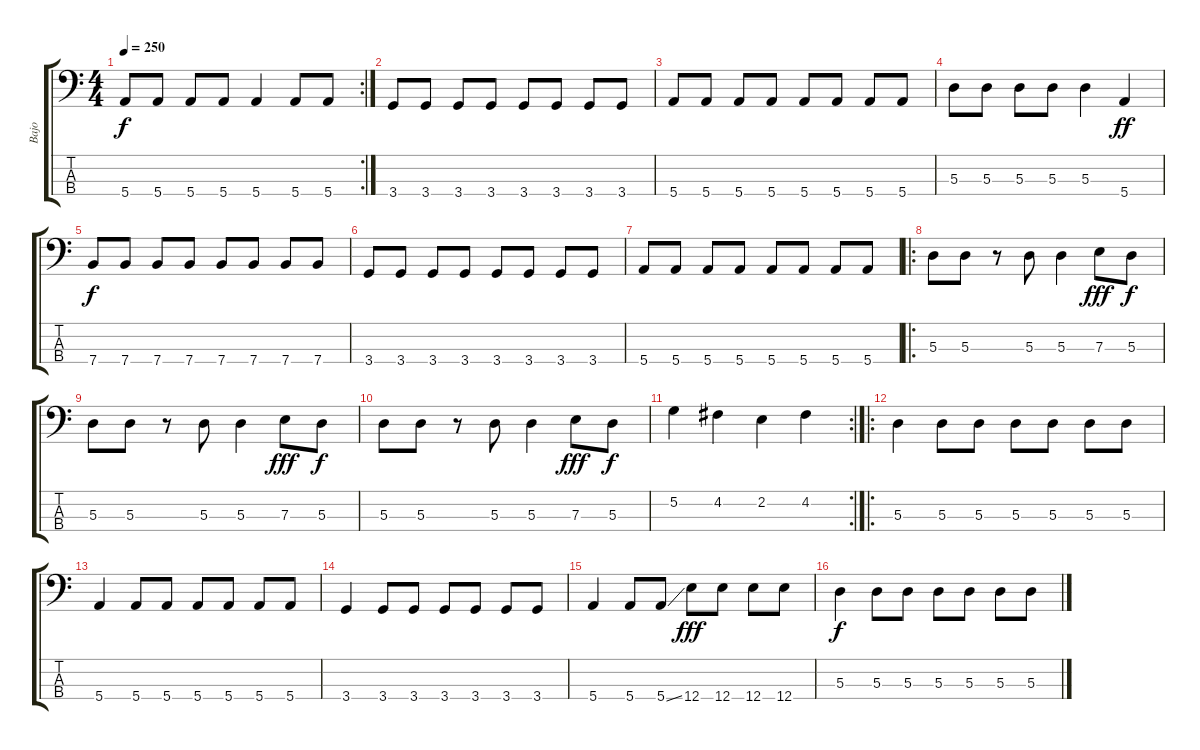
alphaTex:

\track ("Bajo" "Bajo") {instrument electricbasspick}
\staff {score tabs}
\tuning (G2 D2 A1 E1) {hide}
\rc 2
\ts (4 4)
\tempo 250
\clef f4
\ks c
5.4.8{dy f} 5.4.8 5.4.8 5.4.8 5.4.4 5.4.8 5.4.8 |
3.4.8 3.4.8 3.4.8 3.4.8 3.4.8 3.4.8 3.4.8 3.4.8 |
5.4.8 5.4.8 5.4.8 5.4.8 5.4.8 5.4.8 5.4.8 5.4.8 |
5.3.8 5.3.8 5.3.8 5.3.8 5.3.4 5.4.4{dy ff} |
7.4.8{dy f} 7.4.8 7.4.8 7.4.8 7.4.8 7.4.8 7.4.8 7.4.8 |
3.4.8 3.4.8 3.4.8 3.4.8 3.4.8 3.4.8 3.4.8 3.4.8 |
5.4.8 5.4.8 5.4.8 5.4.8 5.4.8 5.4.8 5.4.8 5.4.8 |
\ro
5.3.8 5.3.8 r.8 5.3.8 5.3.4 7.3.8{dy fff} 5.3.8{dy f} |
5.3.8 5.3.8 r.8 5.3.8 5.3.4 7.3.8{dy fff} 5.3.8{dy f} |
5.3.8 5.3.8 r.8 5.3.8 5.3.4 7.3.8{dy fff} 5.3.8{dy f} |
\rc 2
5.2.4 4.2.4 2.2.4 4.2.4 |
\ro
5.3.4 5.3.8 5.3.8 5.3.8 5.3.8 5.3.8 5.3.8 |
5.4.4 5.4.8 5.4.8 5.4.8 5.4.8 5.4.8 5.4.8 |
3.4.4 3.4.8 3.4.8 3.4.8 3.4.8 3.4.8 3.4.8 |
5.4.4 5.4.8 5.4{ss}.8 12.4.8{dy fff} 12.4.8 12.4.8 12.4.8 |
5.3.4{dy f} 5.3.8 5.3.8 5.3.8 5.3.8 5.3.8 5.3.8
